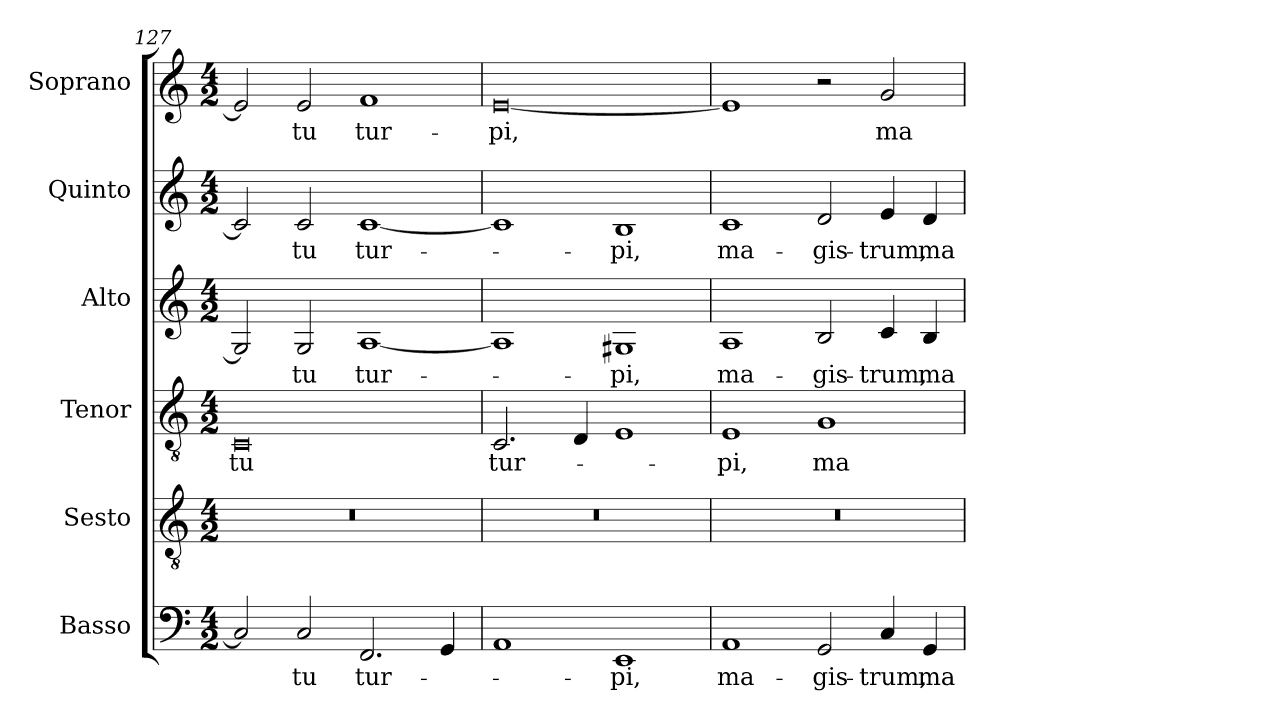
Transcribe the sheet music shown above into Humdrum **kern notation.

**kern	**text	**kern	**kern	**text	**kern	**text	**kern	**text	**kern	**text
*part6	*part6	*part5	*part4	*part4	*part3	*part3	*part2	*part2	*part1	*part1
*staff6	*staff6	*staff5	*staff4	*staff4	*staff3	*staff3	*staff2	*staff2	*staff1	*staff1
*I"Basso	*	*I"Sesto	*I"Tenor	*	*I"Alto	*	*I"Quinto	*	*I"Soprano	*
*I'B.	*	*I'Ss.	*I'T.	*	*I'A.	*	*I'Q.	*	*I'S.	*
!!LO:LB:g=z
*clefF4	*	*clefGv2	*clefGv2	*	*clefG2	*	*clefG2	*	*clefG2	*
*	*	*ITrd7c12	*ITrd7c12	*	*	*	*	*	*	*
*k[]	*	*k[]	*k[]	*	*k[]	*	*k[]	*	*k[]	*
*C:	*	*C:	*C:	*	*C:	*	*C:	*	*C:	*
*M4/2	*	*M4/2	*M4/2	*	*M4/2	*	*M4/2	*	*M4/2	*
=127	=127	=127	=127	=127	=127	=127	=127	=127	=127	=127
!	!	!LO:N:vis=1	!	!	!	!	!	!	!	!
!	!	!	!	!LO:LY:b:color=#000000	!	!	!	!	!	!
2Ci/]	.	0r	0CCi	-tu	2Gi/]	.	2ci/]	.	2ei/]	.
!	!LO:LY:b:color=#000000	!	!	!	!	!	!	!	!	!
!	!	!	!	!	!	!LO:LY:b:color=#000000	!	!	!	!
!	!	!	!	!	!	!	!	!LO:LY:b:color=#000000	!	!
!	!	!	!	!	!	!	!	!	!	!LO:LY:b:color=#000000
2Ci/	-tu	.	.	.	2Gi/	-tu	2ci/	-tu	2ei/	-tu
!	!LO:LY:b:color=#000000	!	!	!	!	!	!	!	!	!
!	!	!	!	!	!	!LO:LY:b:color=#000000	!	!	!	!
!	!	!	!	!	!	!	!	!LO:LY:b:color=#000000	!	!
!	!	!	!	!	!	!	!	!	!	!LO:LY:b:color=#000000
2.FFi/	tur-	.	.	.	[1Ai	tur-	[1ci	tur-	1fi	tur-
4GGi/	.	.	.	.	.	.	.	.	.	.
=128	=128	=128	=128	=128	=128	=128	=128	=128	=128	=128
!	!	!LO:N:vis=1	!	!	!	!	!	!	!	!
!	!	!	!	!LO:LY:b:color=#000000	!	!	!	!	!	!
!	!	!	!	!	!	!	!	!	!	!LO:LY:b:color=#000000
1AAi	.	0r	2.CCi/	tur-	1Ai]	.	1ci]	.	[0ei	-pi,
.	.	.	4DDi/	.	.	.	.	.	.	.
!	!LO:LY:b:color=#000000	!	!	!	!	!	!	!	!	!
!	!	!	!	!	!	!LO:LY:b:color=#000000	!	!	!	!
!	!	!	!	!	!	!	!	!LO:LY:b:color=#000000	!	!
1EEi	-pi,	.	1EEi	.	1G#Xi	-pi,	1Bi	-pi,	.	.
=129	=129	=129	=129	=129	=129	=129	=129	=129	=129	=129
!	!LO:LY:b:color=#000000	!LO:N:vis=1	!	!	!	!	!	!	!	!
!	!	!	!	!LO:LY:b:color=#000000	!	!	!	!	!	!
!	!	!	!	!	!	!LO:LY:b:color=#000000	!	!	!	!
!	!	!	!	!	!	!	!	!LO:LY:b:color=#000000	!	!
1AAi	ma-	0r	1EEi	-pi,	1Ai	ma-	1ci	ma-	1ei]	.
!	!LO:LY:b:color=#000000	!	!	!	!	!	!	!	!	!
!	!	!	!	!LO:LY:b:color=#000000	!	!	!	!	!	!
!	!	!	!	!	!	!LO:LY:b:color=#000000	!	!	!	!
!	!	!	!	!	!	!	!	!LO:LY:b:color=#000000	!	!
2GGi/	-gis-	.	1GGi	ma-	2Bi/	-gis-	2di/	-gis-	2r	.
!	!LO:LY:b:color=#000000	!	!	!	!	!	!	!	!	!
!	!	!	!	!	!	!LO:LY:b:color=#000000	!	!	!	!
!	!	!	!	!	!	!	!	!LO:LY:b:color=#000000	!	!
!	!	!	!	!	!	!	!	!	!	!LO:LY:b:color=#000000
4Ci/	-trum,	.	.	.	4ci/	-trum,	4ei/	-trum,	2gi/	ma-
!	!LO:LY:b:color=#000000	!	!	!	!	!	!	!	!	!
!	!	!	!	!	!	!LO:LY:b:color=#000000	!	!	!	!
!	!	!	!	!	!	!	!	!LO:LY:b:color=#000000	!	!
4GGi/	ma-	.	.	.	4Bi/	ma-	4di/	ma-	.	.
=	=	=	=	=	=	=	=	=	=	=
*-	*-	*-	*-	*-	*-	*-	*-	*-	*-	*-
